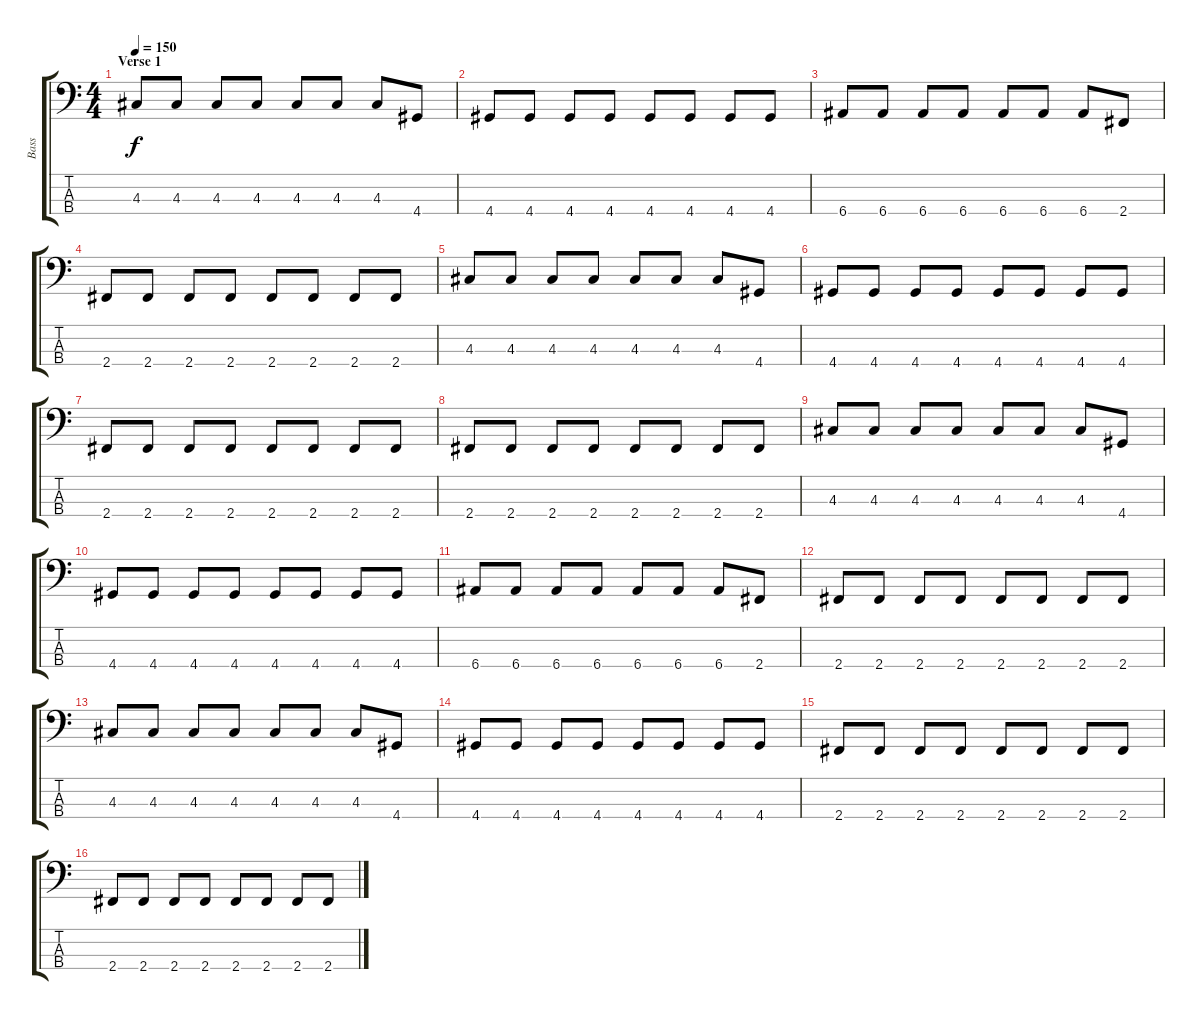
\track ("Bass" "Bass") {instrument electricbassfinger}
\staff {score tabs}
\tuning (G2 D2 A1 E1) {hide}
\ts (4 4)
\section ("" "Verse 1")
\tempo 150
\clef f4
\ks c
4.3.8{dy f} 4.3.8 4.3.8 4.3.8 4.3.8 4.3.8 4.3.8 4.4.8 |
4.4.8 4.4.8 4.4.8 4.4.8 4.4.8 4.4.8 4.4.8 4.4.8 |
6.4.8 6.4.8 6.4.8 6.4.8 6.4.8 6.4.8 6.4.8 2.4.8 |
2.4.8 2.4.8 2.4.8 2.4.8 2.4.8 2.4.8 2.4.8 2.4.8 |
4.3.8 4.3.8 4.3.8 4.3.8 4.3.8 4.3.8 4.3.8 4.4.8 |
4.4.8 4.4.8 4.4.8 4.4.8 4.4.8 4.4.8 4.4.8 4.4.8 |
2.4.8 2.4.8 2.4.8 2.4.8 2.4.8 2.4.8 2.4.8 2.4.8 |
2.4.8 2.4.8 2.4.8 2.4.8 2.4.8 2.4.8 2.4.8 2.4.8 |
4.3.8 4.3.8 4.3.8 4.3.8 4.3.8 4.3.8 4.3.8 4.4.8 |
4.4.8 4.4.8 4.4.8 4.4.8 4.4.8 4.4.8 4.4.8 4.4.8 |
6.4.8 6.4.8 6.4.8 6.4.8 6.4.8 6.4.8 6.4.8 2.4.8 |
2.4.8 2.4.8 2.4.8 2.4.8 2.4.8 2.4.8 2.4.8 2.4.8 |
4.3.8 4.3.8 4.3.8 4.3.8 4.3.8 4.3.8 4.3.8 4.4.8 |
4.4.8 4.4.8 4.4.8 4.4.8 4.4.8 4.4.8 4.4.8 4.4.8 |
2.4.8 2.4.8 2.4.8 2.4.8 2.4.8 2.4.8 2.4.8 2.4.8 |
2.4.8 2.4.8 2.4.8 2.4.8 2.4.8 2.4.8 2.4.8 2.4.8
